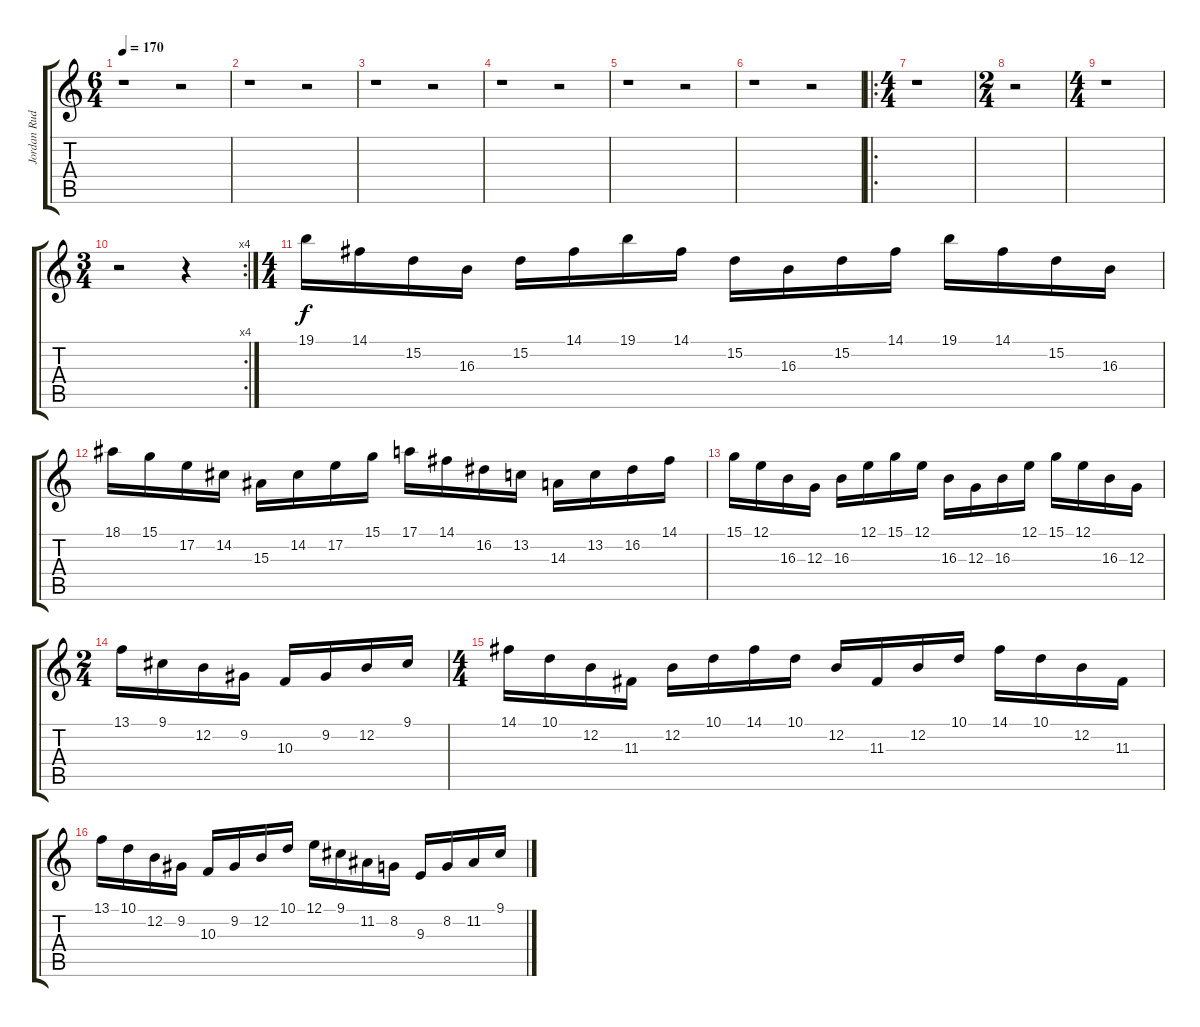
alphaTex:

\track ("Jordan Rudness" "Jordan Rud") {instrument pad3polysynth}
\staff {score tabs}
\tuning (E4 B3 G3 D3 A2 E2) {hide}
\ts (6 4)
\tempo 170
\clef g2
\ks c
r.1{dy f} r.2 |
r.1 r.2 |
r.1 r.2 |
r.1 r.2 |
r.1 r.2 |
r.1 r.2 |
\ro
\ts (4 4)
r.1 |
\ts (2 4)
r.2 |
\ts (4 4)
r.1 |
\rc 4
\ts (3 4)
r.2 r.4 |
\ts (4 4)
19.1.16{volume 10 instrument voiceoohs} 14.1.16 15.2.16 16.3.16 15.2.16 14.1.16 19.1.16 14.1.16 15.2.16 16.3.16 15.2.16 14.1.16 19.1.16 14.1.16 15.2.16 16.3.16 |
18.1.16 15.1.16 17.2.16 14.2.16 15.3.16 14.2.16 17.2.16 15.1.16 17.1.16 14.1.16 16.2.16 13.2.16 14.3.16 13.2.16 16.2.16 14.1.16 |
15.1.16 12.1.16 16.3.16 12.3.16 16.3.16 12.1.16 15.1.16 12.1.16 16.3.16 12.3.16 16.3.16 12.1.16 15.1.16 12.1.16 16.3.16 12.3.16 |
\ts (2 4)
13.1.16 9.1.16 12.2.16 9.2.16 10.3.16 9.2.16 12.2.16 9.1.16 |
\ts (4 4)
14.1.16 10.1.16 12.2.16 11.3.16 12.2.16 10.1.16 14.1.16 10.1.16 12.2.16 11.3.16 12.2.16 10.1.16 14.1.16 10.1.16 12.2.16 11.3.16 |
13.1.16 10.1.16 12.2.16 9.2.16 10.3.16 9.2.16 12.2.16 10.1.16 12.1.16 9.1.16 11.2.16 8.2.16 9.3.16 8.2.16 11.2.16 9.1.16
